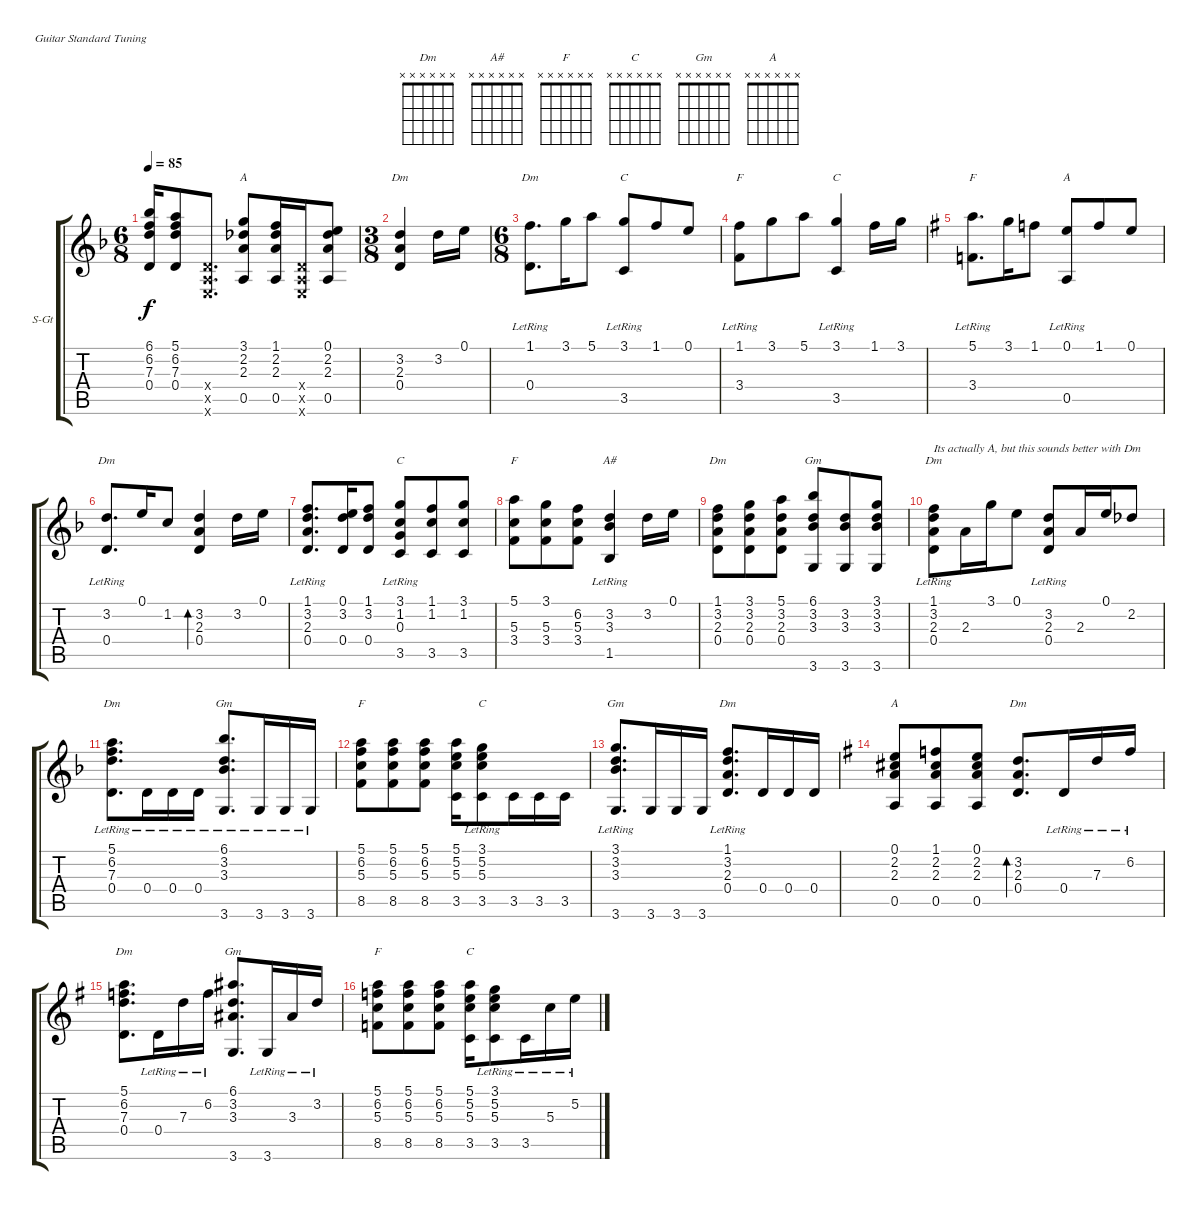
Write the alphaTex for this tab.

\bracketExtendMode groupsimilarinstruments
\firstSystemTrackNameOrientation horizontal
\otherSystemsTrackNameOrientation horizontal
\track ("Guitar" "S-Gt") {instrument acousticguitarsteel}
\staff {score tabs}
\tuning (E4 B3 G3 D3 A2 E2)
\chord ("Dm" x x x x x x)
\chord ("A#" x x x x x x)
\chord ("F" x x x x x x)
\chord ("C" x x x x x x)
\chord ("Gm" x x x x x x)
\chord ("A" x x x x x x)
\ts (6 8)
\tempo 85
\clef g2
\ks f
(6.1 6.2 7.3 0.4).16{dy f} (5.1 6.2 7.3 0.4).8 (0.4{x} 0.5{x} 0.6{x}).8{d} (3.1 2.2 2.3 0.5).8{ch "A"} (1.1 2.2 2.3 0.5).16 (0.4{x} 0.5{x} 0.6{x}).16 (0.1 2.2 2.3 0.5).8 |
\ts (3 8)
\beaming (8 3)
(3.2 2.3 0.4).4{ch "Dm"} 3.2.16 0.1.16 |
\ts (6 8)
\beaming (8 3 3)
(1.1 0.4{lr}).8{d ch "Dm"} 3.1.16 5.1.8 (3.1 3.5{lr}).8{ch "C"} 1.1.8 0.1.8 |
(1.1 3.4{lr}).8{ch "F"} 3.1.8 5.1.8 (3.1 3.5{lr}).4{ch "C"} 1.1.16 3.1.16 |
\ks g
(5.1 3.4{lr}).8{d ch "F"} 3.1.16 1.1.8 (0.1 0.5{lr}).8{ch "A"} 1.1.8 0.1.8 |
\ks f
(3.2 0.4{lr}).8{d ch "Dm"} 0.1.16 1.2.8 (3.2 2.3 0.4).4{bd 480} 3.2.16 0.1.16 |
(1.1 3.2 2.3{lr} 0.4).8{d} (0.1 3.2 0.4).16 (1.1 3.2 0.4).8 (3.1 1.2 0.3{lr} 3.5).8{ch "C"} (1.1 1.2 3.5).8 (3.1 1.2 3.5).8 |
(5.1 5.3 3.4).8{ch "F"} (3.1 5.3 3.4).8 (6.2 5.3 3.4).8 (3.2{lr} 3.3{lr} 1.5{lr}).4{ch "A#"} 3.2.16 0.1.16 |
(1.1 3.2 2.3 0.4).8{ch "Dm"} (3.1 3.2 2.3 0.4).8 (5.1 3.2 2.3 0.4).8 (6.1 3.2 3.3 3.6).8{ch "Gm"} (3.2 3.3 3.6).8 (3.1 3.2 3.3 3.6).8 |
(1.1{lr} 3.2{lr} 2.3{lr} 0.4{lr}).8{ch "Dm" txt "Its actually A, but this sounds better with Dm"} 2.3.16 3.1.16 0.1.8 (3.2{lr} 2.3{lr} 0.4{lr}).8 2.3.16 0.1.16 2.2.8 |
(5.1{lr} 6.2{lr} 7.3{lr} 0.4{lr}).8{d ch "Dm"} 0.4{lr}.16 0.4{lr}.16 0.4{lr}.16 (6.1{lr} 3.2{lr} 3.3{lr} 3.6{lr}).8{d ch "Gm"} 3.6{lr}.16 3.6{lr}.16 3.6{lr}.16 |
(5.1 6.2 5.3 8.5).8{ch "F"} (5.1 6.2 5.3 8.5).8 (5.1 6.2 5.3 8.5).8 (5.1 5.2 5.3 3.5).16 (3.1{lr} 5.2{lr} 5.3{lr} 3.5{lr}).8{ch "C"} 3.5.16 3.5.16 3.5.16 |
(3.1{lr} 3.2{lr} 3.3{lr} 3.6{lr}).8{d ch "Gm"} 3.6.16 3.6.16 3.6.16 (1.1{lr} 3.2{lr} 2.3{lr} 0.4{lr}).8{d ch "Dm"} 0.4.16 0.4.16 0.4.16 |
\ks g
(0.1 2.2 2.3 0.5).8{ch "A"} (1.1 2.2 2.3 0.5).8 (0.1 2.2 2.3 0.5).8 (3.2 2.3 0.4).8{d bd 480 ch "Dm"} 0.4{lr}.16 7.3{lr}.16 6.2{lr}.16 |
(5.1 6.2 7.3 0.4).8{d ch "Dm"} 0.4{lr}.16 7.3{lr}.16 6.2{lr}.16 (6.1 3.2 3.3 3.6).8{d ch "Gm"} 3.6{lr}.16 3.3{lr}.16 3.2{lr}.16 |
(5.1 6.2 5.3 8.5).8{ch "F"} (5.1 6.2 5.3 8.5).8 (5.1 6.2 5.3 8.5).8 (5.1 5.2 5.3 3.5).16{ch "C"} (3.1{lr} 5.2{lr} 5.3{lr} 3.5{lr}).8 3.5{lr}.16 5.3{lr}.16 5.2{lr}.16
